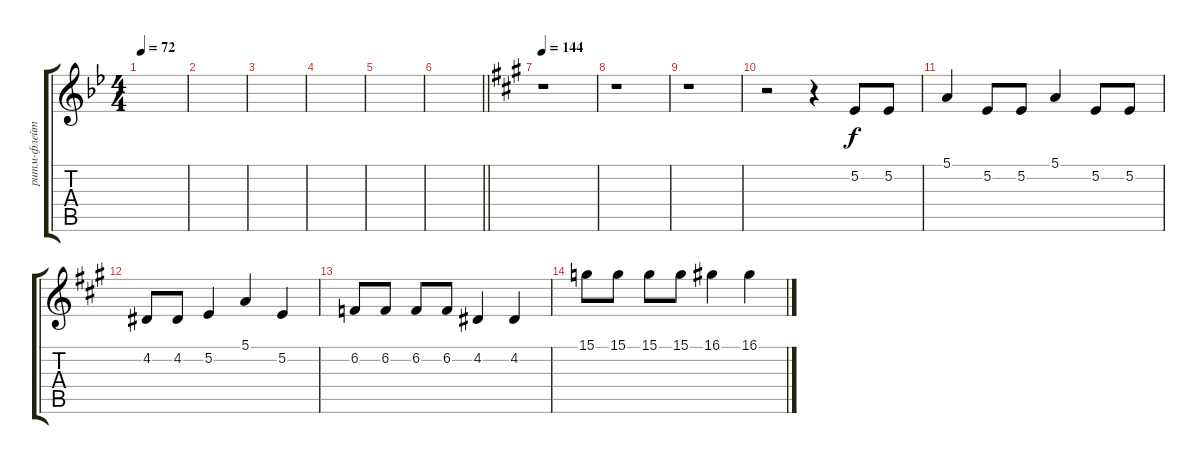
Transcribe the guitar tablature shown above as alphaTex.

\track ("ритм-флейта" "ритм-флейт") {instrument flute}
\staff {score tabs}
\tuning (E4 B3 G3 D3 A2 E2) {hide}
\ts (4 4)
\tempo 72
\clef g2
\ks bb
|
|
|
|
|
\barLineRight lightlight
|
\tempo 144
\ks a
r.1 |
r.1 |
r.1 |
r.2 r.4 5.2.8 5.2.8 |
5.1.4 5.2.8 5.2.8 5.1.4 5.2.8 5.2.8 |
4.2.8 4.2.8 5.2.4 5.1.4 5.2.4 |
6.2.8 6.2.8 6.2.8 6.2.8 4.2.4 4.2.4 |
15.1.8 15.1.8 15.1.8 15.1.8 16.1.4 16.1.4
